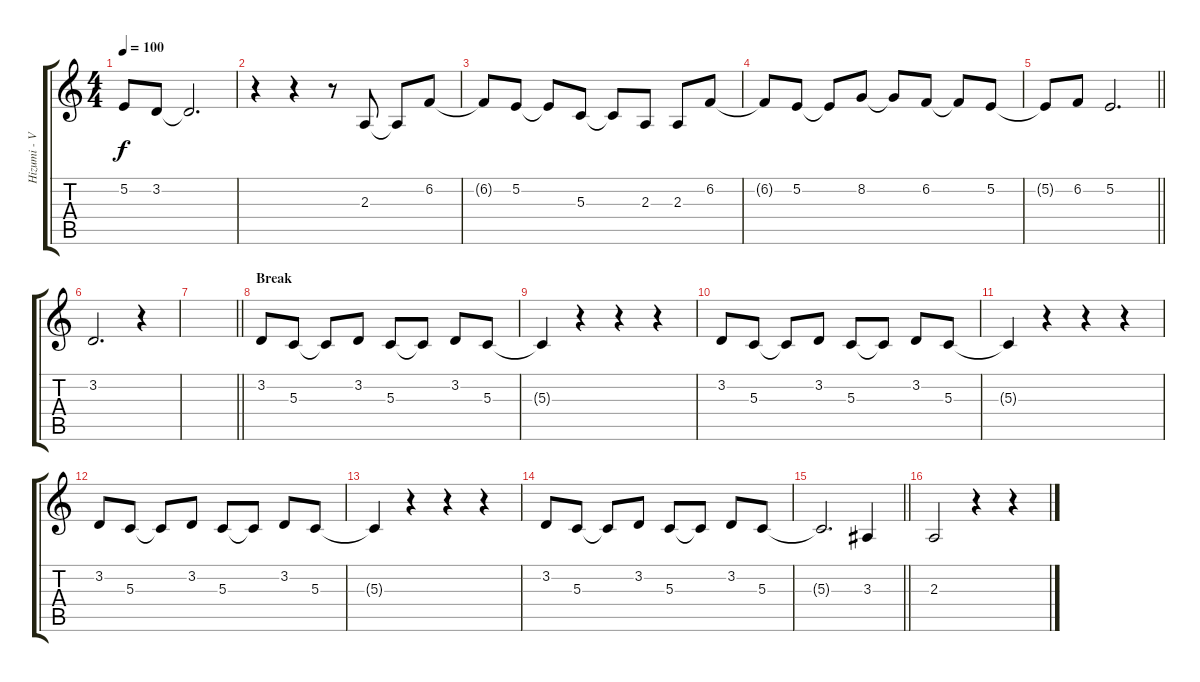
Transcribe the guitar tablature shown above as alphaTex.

\track ("Hizumi - Vocals" "Hizumi - V") {instrument lead6voice}
\staff {score tabs}
\tuning (E4 B3 G3 D3 A2 D2) {hide}
\ts (4 4)
\tempo 100
\clef g2
\ks c
5.2.8{dy f} 3.2.8 3.2{t}.2{d} |
r.4 r.4 r.8 2.3.8 2.3{t}.8 6.2.8 |
6.2{t}.8 5.2.8 5.2{t}.8 5.3.8 5.3{t}.8 2.3.8 2.3.8 6.2.8 |
6.2{t}.8 5.2.8 5.2{t}.8 8.2.8 8.2{t}.8 6.2.8 6.2{t}.8 5.2.8 |
\barLineRight lightlight
5.2{t}.8 6.2.8 5.2.2{d} |
3.2.2{d} r.4 |
\barLineRight lightlight
|
\section ("" "Break")
3.2.8 5.3.8 5.3{t}.8 3.2.8 5.3.8 5.3{t}.8 3.2.8 5.3.8 |
5.3{t}.4 r.4 r.4 r.4 |
3.2.8 5.3.8 5.3{t}.8 3.2.8 5.3.8 5.3{t}.8 3.2.8 5.3.8 |
5.3{t}.4 r.4 r.4 r.4 |
3.2.8 5.3.8 5.3{t}.8 3.2.8 5.3.8 5.3{t}.8 3.2.8 5.3.8 |
5.3{t}.4 r.4 r.4 r.4 |
3.2.8 5.3.8 5.3{t}.8 3.2.8 5.3.8 5.3{t}.8 3.2.8 5.3.8 |
\barLineRight lightlight
5.3{t}.2{d} 3.3.4 |
2.3.2 r.4 r.4
